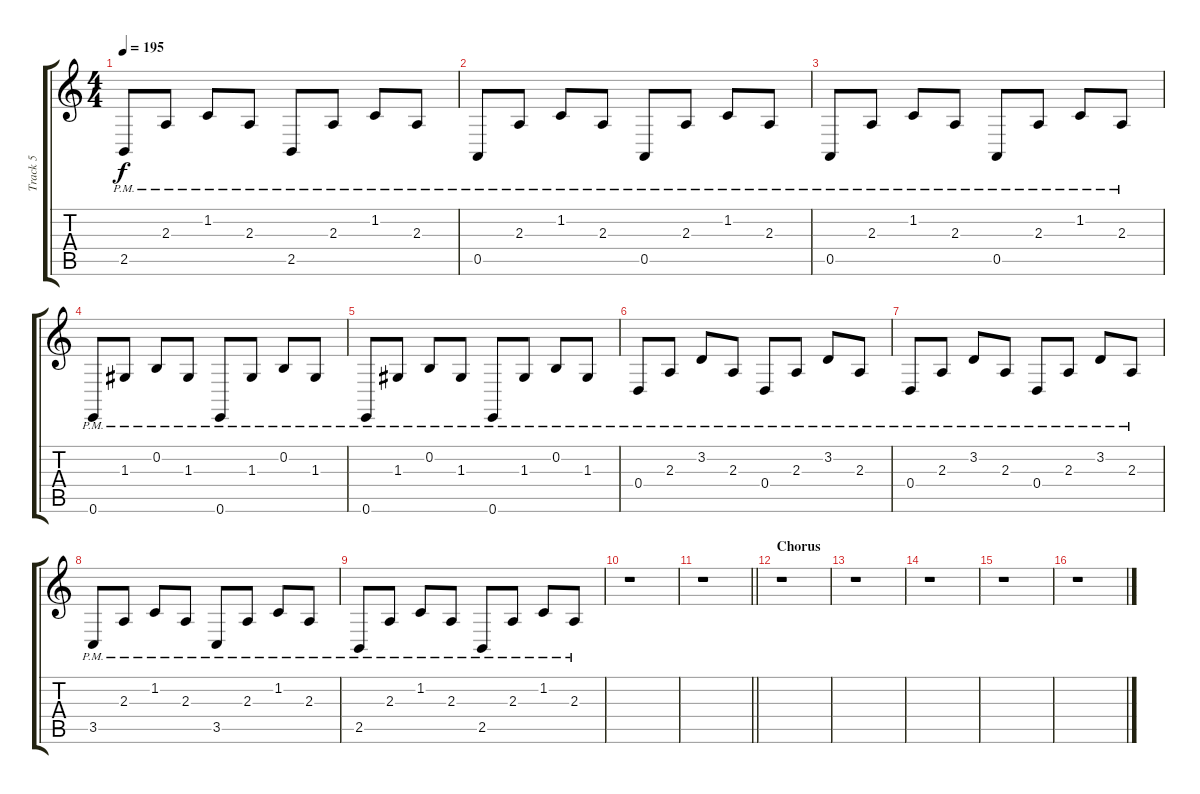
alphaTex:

\track ("Track 5" "Track 5") {instrument brightacousticpiano}
\staff {score tabs}
\tuning (E4 B3 G3 D3 A2 E2) {hide}
\ts (4 4)
\tempo 195
\clef g2
\ks c
2.5{pm}.8{dy f} 2.3{pm}.8 1.2{pm}.8 2.3{pm}.8 2.5{pm}.8 2.3{pm}.8 1.2{pm}.8 2.3{pm}.8 |
0.5{pm}.8 2.3{pm}.8 1.2{pm}.8 2.3{pm}.8 0.5{pm}.8 2.3{pm}.8 1.2{pm}.8 2.3{pm}.8 |
0.5{pm}.8 2.3{pm}.8 1.2{pm}.8 2.3{pm}.8 0.5{pm}.8 2.3{pm}.8 1.2{pm}.8 2.3{pm}.8 |
0.6{pm}.8 1.3{pm}.8 0.2{pm}.8 1.3{pm}.8 0.6{pm}.8 1.3{pm}.8 0.2{pm}.8 1.3{pm}.8 |
0.6{pm}.8 1.3{pm}.8 0.2{pm}.8 1.3{pm}.8 0.6{pm}.8 1.3{pm}.8 0.2{pm}.8 1.3{pm}.8 |
0.4{pm}.8 2.3{pm}.8 3.2{pm}.8 2.3{pm}.8 0.4{pm}.8 2.3{pm}.8 3.2{pm}.8 2.3{pm}.8 |
0.4{pm}.8 2.3{pm}.8 3.2{pm}.8 2.3{pm}.8 0.4{pm}.8 2.3{pm}.8 3.2{pm}.8 2.3{pm}.8 |
3.5{pm}.8 2.3{pm}.8 1.2{pm}.8 2.3{pm}.8 3.5{pm}.8 2.3{pm}.8 1.2{pm}.8 2.3{pm}.8 |
2.5{pm}.8 2.3{pm}.8 1.2{pm}.8 2.3{pm}.8 2.5{pm}.8 2.3{pm}.8 1.2{pm}.8 2.3{pm}.8 |
r.1 |
\barLineRight lightlight
r.1 |
\section ("" "Chorus")
r.1 |
r.1 |
r.1 |
r.1 |
r.1
